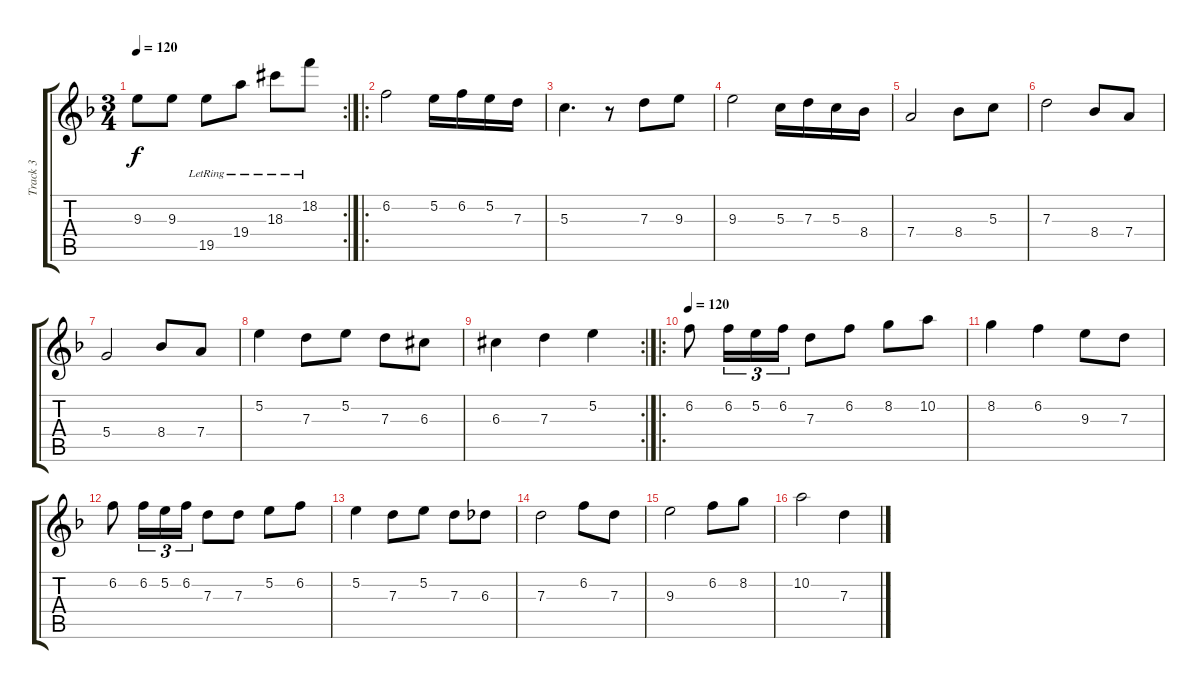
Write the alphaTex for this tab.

\track ("Track 3" "Track 3") {instrument acousticguitarnylon}
\staff {score tabs}
\tuning (E4 B3 G3 D3 A2 E2) {hide}
\rc 2
\ts (3 4)
\tempo 120
\clef g2
\ks dminor
9.3.8{dy f} 9.3.8 19.5{lr}.8 19.4{lr}.8 18.3{lr acc #}.8 18.2{lr}.8 |
\ro
6.2.2 5.2.16 6.2.16 5.2.16 7.3.16 |
5.3.4{d} r.8 7.3.8 9.3.8 |
9.3.2 5.3.16 7.3.16 5.3.16 8.4.16 |
7.4.2 8.4.8 5.3.8 |
7.3.2 8.4.8 7.4.8 |
5.4.2 8.4.8 7.4.8 |
5.2.4 7.3.8 5.2.8 7.3.8 6.3{acc #}.8 |
\rc 2
6.3{acc #}.4 7.3.4 5.2.4 |
\ro
\tempo 120
6.2.8 6.2.16{tu (3 2)} 5.2.16{tu (3 2)} 6.2.16{tu (3 2)} 7.3.8 6.2.8 8.2.8 10.2.8 |
8.2.4 6.2.4 9.3.8 7.3.8 |
6.2.8 6.2.16{tu (3 2)} 5.2.16{tu (3 2)} 6.2.16{tu (3 2)} 7.3.8 7.3.8 5.2.8 6.2.8 |
5.2.4 7.3.8 5.2.8 7.3.8 6.3.8 |
7.3.2 6.2.8 7.3.8 |
9.3.2 6.2.8 8.2.8 |
10.2.2 7.3.4
